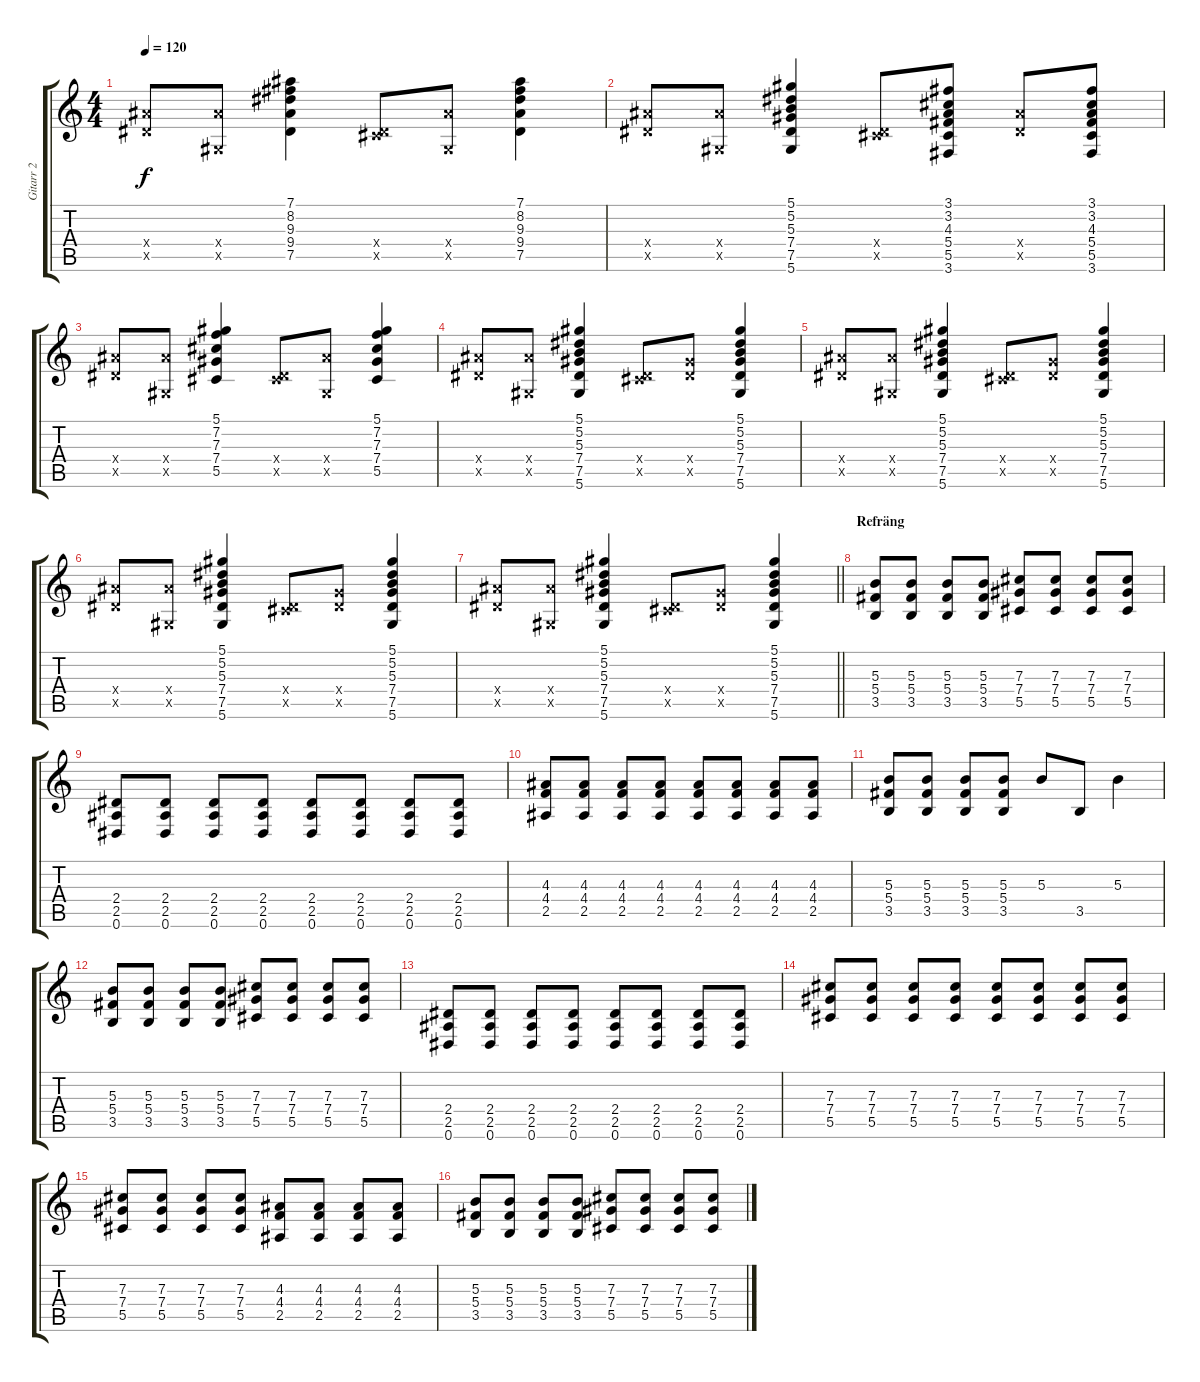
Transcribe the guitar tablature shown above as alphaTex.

\track ("Gitarr 2" "Gitarr 2") {instrument electricguitarjazz}
\staff {score tabs}
\tuning (Eb4 Bb3 Gb3 Db3 Ab2 Eb2) {hide}
\ts (4 4)
\tempo 120
\clef g2
\ks c
(9.4{x} 7.5{x}).8{dy f} (9.4{x} 0.5{x}).8 (7.1 8.2 9.3 9.4 7.5).4 (0.4{x} 7.5{x}).8 (9.4{x} 0.5{x}).8 (7.1 8.2 9.3 9.4 7.5).4 |
(9.4{x} 7.5{x}).8 (9.4{x} 0.5{x}).8 (5.1 5.2 5.3 7.4 7.5 5.6).4 (0.4{x} 7.5{x}).8 (3.1 3.2 4.3 5.4 5.5 3.6).8 (9.4{x} 7.5{x}).8 (3.1 3.2 4.3 5.4 5.5 3.6).8 |
(9.4{x} 7.5{x}).8 (9.4{x} 0.5{x}).8 (5.1 7.2 7.3 7.4 5.5).4 (0.4{x} 7.5{x}).8 (9.4{x} 0.5{x}).8 (5.1 7.2 7.3 7.4 5.5).4 |
(9.4{x} 7.5{x}).8 (9.4{x} 0.5{x}).8 (5.1 5.2 5.3 7.4 7.5 5.6).4 (0.4{x} 7.5{x}).8 (7.4{x} 7.5{x}).8 (5.1 5.2 5.3 7.4 7.5 5.6).4 |
(9.4{x} 7.5{x}).8 (9.4{x} 0.5{x}).8 (5.1 5.2 5.3 7.4 7.5 5.6).4 (0.4{x} 7.5{x}).8 (7.4{x} 7.5{x}).8 (5.1 5.2 5.3 7.4 7.5 5.6).4 |
(9.4{x} 7.5{x}).8 (9.4{x} 0.5{x}).8 (5.1 5.2 5.3 7.4 7.5 5.6).4 (0.4{x} 7.5{x}).8 (7.4{x} 7.5{x}).8 (5.1 5.2 5.3 7.4 7.5 5.6).4 |
\barLineRight lightlight
(9.4{x} 7.5{x}).8 (9.4{x} 0.5{x}).8 (5.1 5.2 5.3 7.4 7.5 5.6).4 (0.4{x} 7.5{x}).8 (7.4{x} 7.5{x}).8 (5.1 5.2 5.3 7.4 7.5 5.6).4 |
\section ("" "Refräng")
(5.3 5.4 3.5).8{instrument distortionguitar} (5.3 5.4 3.5).8 (5.3 5.4 3.5).8 (5.3 5.4 3.5).8 (7.3 7.4 5.5).8 (7.3 7.4 5.5).8 (7.3 7.4 5.5).8 (7.3 7.4 5.5).8 |
(2.4 2.5 0.6).8 (2.4 2.5 0.6).8 (2.4 2.5 0.6).8 (2.4 2.5 0.6).8 (2.4 2.5 0.6).8 (2.4 2.5 0.6).8 (2.4 2.5 0.6).8 (2.4 2.5 0.6).8 |
(4.3 4.4 2.5).8 (4.3 4.4 2.5).8 (4.3 4.4 2.5).8 (4.3 4.4 2.5).8 (4.3 4.4 2.5).8 (4.3 4.4 2.5).8 (4.3 4.4 2.5).8 (4.3 4.4 2.5).8 |
(5.3 5.4 3.5).8 (5.3 5.4 3.5).8 (5.3 5.4 3.5).8 (5.3 5.4 3.5).8 5.3.8 3.5.8 5.3.4 |
(5.3 5.4 3.5).8 (5.3 5.4 3.5).8 (5.3 5.4 3.5).8 (5.3 5.4 3.5).8 (7.3 7.4 5.5).8 (7.3 7.4 5.5).8 (7.3 7.4 5.5).8 (7.3 7.4 5.5).8 |
(2.4 2.5 0.6).8 (2.4 2.5 0.6).8 (2.4 2.5 0.6).8 (2.4 2.5 0.6).8 (2.4 2.5 0.6).8 (2.4 2.5 0.6).8 (2.4 2.5 0.6).8 (2.4 2.5 0.6).8 |
(7.3 7.4 5.5).8 (7.3 7.4 5.5).8 (7.3 7.4 5.5).8 (7.3 7.4 5.5).8 (7.3 7.4 5.5).8 (7.3 7.4 5.5).8 (7.3 7.4 5.5).8 (7.3 7.4 5.5).8 |
(7.3 7.4 5.5).8 (7.3 7.4 5.5).8 (7.3 7.4 5.5).8 (7.3 7.4 5.5).8 (4.3 4.4 2.5).8 (4.3 4.4 2.5).8 (4.3 4.4 2.5).8 (4.3 4.4 2.5).8 |
(5.3 5.4 3.5).8 (5.3 5.4 3.5).8 (5.3 5.4 3.5).8 (5.3 5.4 3.5).8 (7.3 7.4 5.5).8 (7.3 7.4 5.5).8 (7.3 7.4 5.5).8 (7.3 7.4 5.5).8
